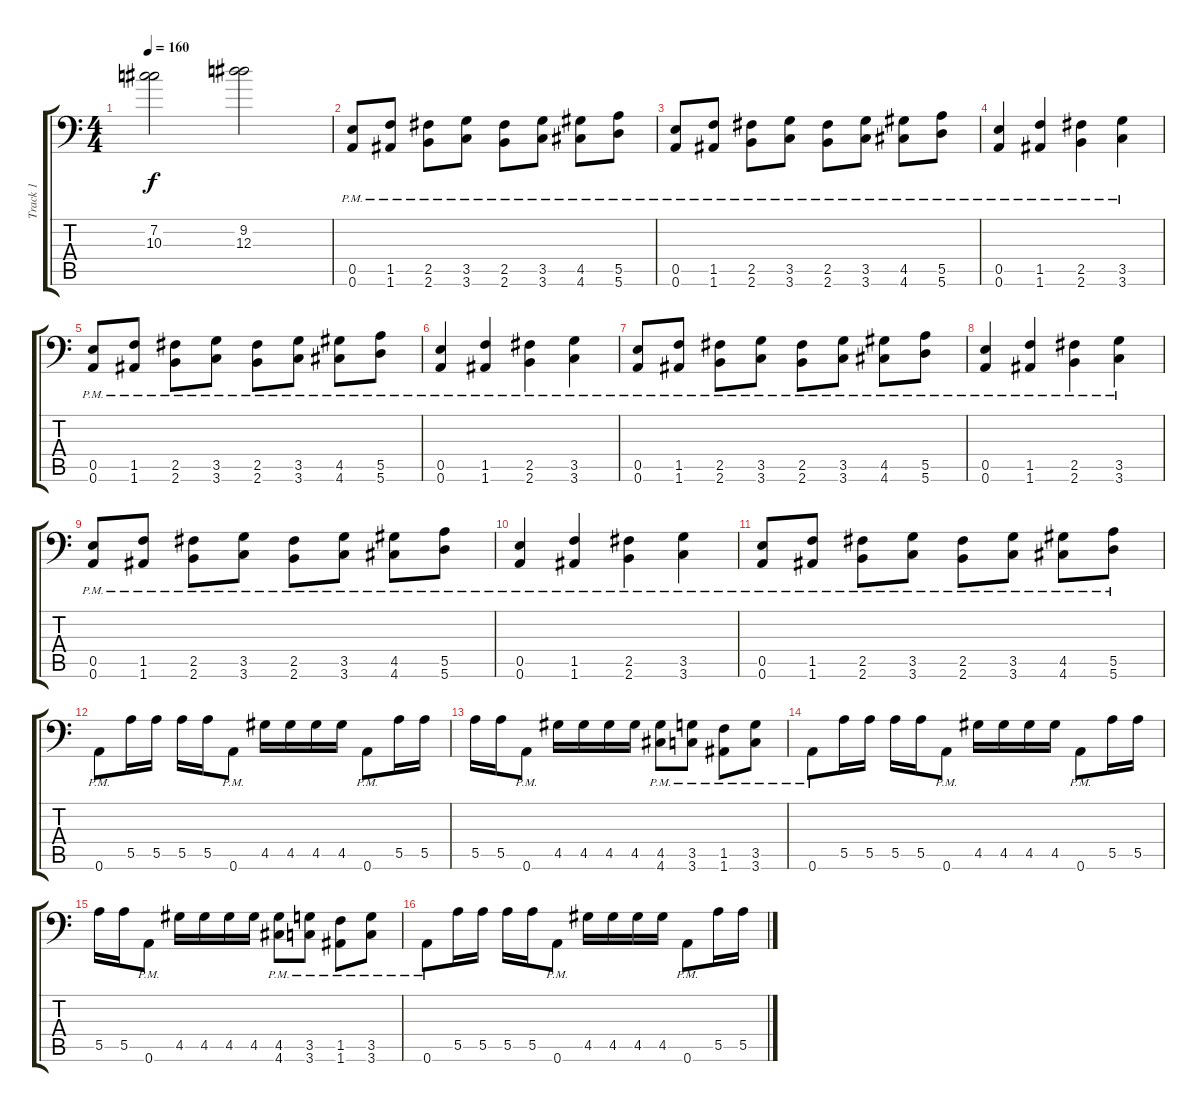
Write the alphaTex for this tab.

\track ("Track 1" "Track 1") {instrument overdrivenguitar}
\staff {score tabs}
\tuning (B3 Gb3 D3 A2 E2 A1) {hide}
\ts (4 4)
\tempo 160
\clef f4
\ks c
(7.2 10.3).2{dy f} (9.2 12.3).2 |
(0.5{pm} 0.6{pm}).8 (1.5{pm} 1.6{pm}).8 (2.5{pm} 2.6{pm}).8 (3.5{pm} 3.6{pm}).8 (2.5{pm} 2.6{pm}).8 (3.5{pm} 3.6{pm}).8 (4.5{pm} 4.6{pm}).8 (5.5{pm} 5.6{pm}).8 |
(0.5{pm} 0.6{pm}).8 (1.5{pm} 1.6{pm}).8 (2.5{pm} 2.6{pm}).8 (3.5{pm} 3.6{pm}).8 (2.5{pm} 2.6{pm}).8 (3.5{pm} 3.6{pm}).8 (4.5{pm} 4.6{pm}).8 (5.5{pm} 5.6{pm}).8 |
(0.5{pm} 0.6{pm}).4 (1.5{pm} 1.6{pm}).4 (2.5{pm} 2.6{pm}).4 (3.5{pm} 3.6{pm}).4 |
(0.5{pm} 0.6{pm}).8 (1.5{pm} 1.6{pm}).8 (2.5{pm} 2.6{pm}).8 (3.5{pm} 3.6{pm}).8 (2.5{pm} 2.6{pm}).8 (3.5{pm} 3.6{pm}).8 (4.5{pm} 4.6{pm}).8 (5.5{pm} 5.6{pm}).8 |
(0.5{pm} 0.6{pm}).4 (1.5{pm} 1.6{pm}).4 (2.5{pm} 2.6{pm}).4 (3.5{pm} 3.6{pm}).4 |
(0.5{pm} 0.6{pm}).8 (1.5{pm} 1.6{pm}).8 (2.5{pm} 2.6{pm}).8 (3.5{pm} 3.6{pm}).8 (2.5{pm} 2.6{pm}).8 (3.5{pm} 3.6{pm}).8 (4.5{pm} 4.6{pm}).8 (5.5{pm} 5.6{pm}).8 |
(0.5{pm} 0.6{pm}).4 (1.5{pm} 1.6{pm}).4 (2.5{pm} 2.6{pm}).4 (3.5{pm} 3.6{pm}).4 |
(0.5{pm} 0.6{pm}).8 (1.5{pm} 1.6{pm}).8 (2.5{pm} 2.6{pm}).8 (3.5{pm} 3.6{pm}).8 (2.5{pm} 2.6{pm}).8 (3.5{pm} 3.6{pm}).8 (4.5{pm} 4.6{pm}).8 (5.5{pm} 5.6{pm}).8 |
(0.5{pm} 0.6{pm}).4 (1.5{pm} 1.6{pm}).4 (2.5{pm} 2.6{pm}).4 (3.5{pm} 3.6{pm}).4 |
(0.5{pm} 0.6{pm}).8 (1.5{pm} 1.6{pm}).8 (2.5{pm} 2.6{pm}).8 (3.5{pm} 3.6{pm}).8 (2.5{pm} 2.6{pm}).8 (3.5{pm} 3.6{pm}).8 (4.5{pm} 4.6{pm}).8 (5.5{pm} 5.6{pm}).8 |
0.6{pm}.8 5.5.16 5.5.16 5.5.16 5.5.16 0.6{pm}.8 4.5.16 4.5.16 4.5.16 4.5.16 0.6{pm}.8 5.5.16 5.5.16 |
5.5.16 5.5.16 0.6{pm}.8 4.5.16 4.5.16 4.5.16 4.5.16 (4.5{pm} 4.6{pm}).8 (3.5{pm} 3.6{pm}).8 (1.5{pm} 1.6{pm}).8 (3.5{pm} 3.6{pm}).8 |
0.6{pm}.8 5.5.16 5.5.16 5.5.16 5.5.16 0.6{pm}.8 4.5.16 4.5.16 4.5.16 4.5.16 0.6{pm}.8 5.5.16 5.5.16 |
5.5.16 5.5.16 0.6{pm}.8 4.5.16 4.5.16 4.5.16 4.5.16 (4.5{pm} 4.6{pm}).8 (3.5{pm} 3.6{pm}).8 (1.5{pm} 1.6{pm}).8 (3.5{pm} 3.6{pm}).8 |
0.6{pm}.8 5.5.16 5.5.16 5.5.16 5.5.16 0.6{pm}.8 4.5.16 4.5.16 4.5.16 4.5.16 0.6{pm}.8 5.5.16 5.5.16
